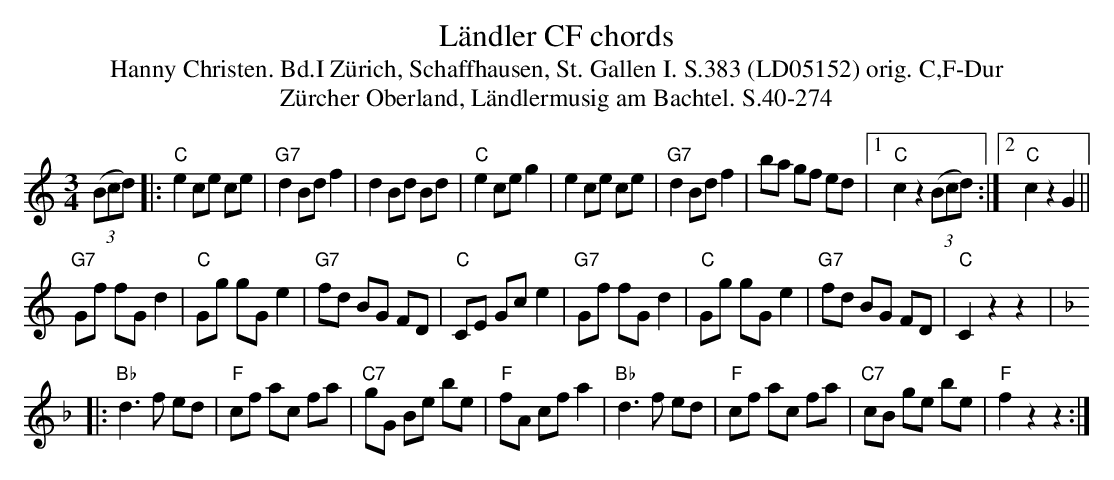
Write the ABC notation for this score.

X:1
T: L\"andler CF chords
T:Hanny Christen. Bd.I Zürich, Schaffhausen, St. Gallen I. S.383 (LD05152) orig. C,F-Dur
T: Z\"urcher Oberland, L\"andlermusig am Bachtel. S.40-274
M:3/4
L:1/8
K:C %%MIDI gchordon
((3Bcd) |: "C"e2 ce ce | "G7"d2Bd f2 | d2 Bd Bd | "C"e2 ce g2 | e2 ce ce | "G7"d2 Bd f2 | ba gf ed |1 "C"c2z2 ((3Bcd) :|2 "C"c2z2G2 ||
"G7"Gf fG d2 | "C"Gg gG e2 | "G7"fd BG FD | "C"CE Gc e2 | "G7"Gf fG d2 | "C"Gg gG e2 | "G7"fd BG FD | "C"C2z2z2 |: [K:F]
"Bb"d3f ed | "F"cf ac fa | "C7"gG Be be | "F"fA cf a2 | "Bb"d3f ed | "F"cf ac fa | "C7"cB ge be | "F"f2z2z2 :|
